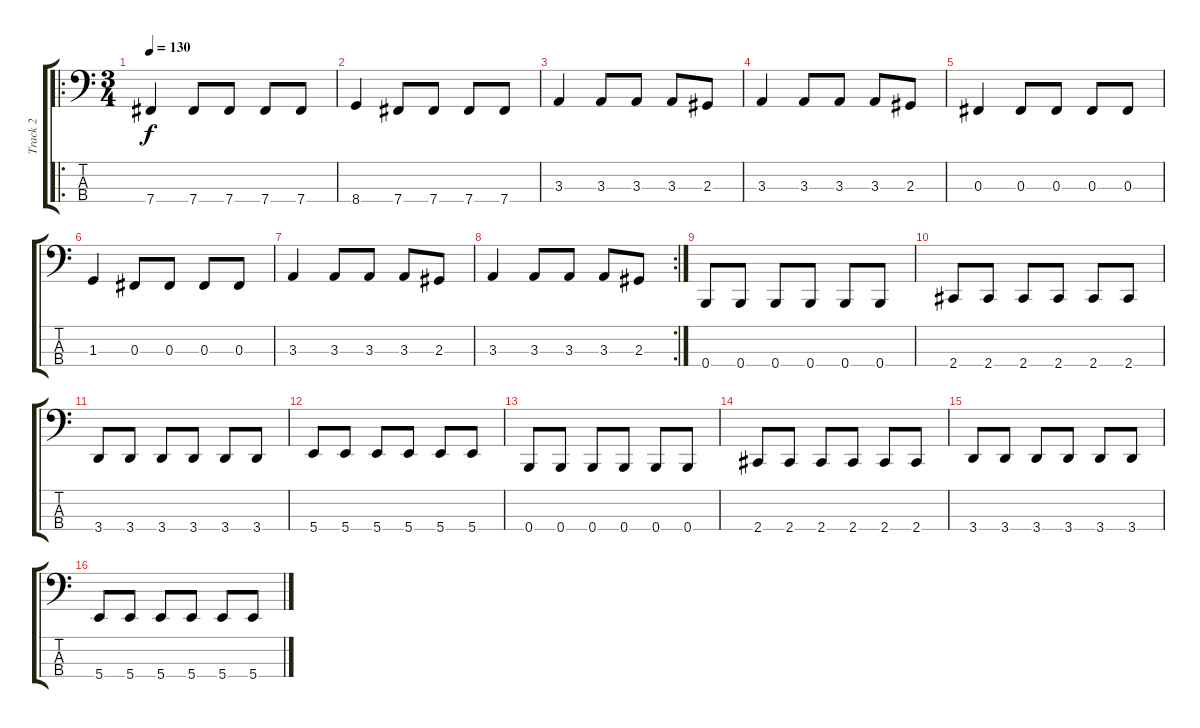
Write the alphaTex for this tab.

\track ("Track 2" "Track 2") {instrument electricbassfinger}
\staff {score tabs}
\tuning (E2 B1 Gb1 B0) {hide}
\ro
\ts (3 4)
\tempo 130
\clef f4
\ks c
7.4.4{dy f} 7.4.8 7.4.8 7.4.8 7.4.8 |
8.4.4 7.4.8 7.4.8 7.4.8 7.4.8 |
3.3.4 3.3.8 3.3.8 3.3.8 2.3.8 |
3.3.4 3.3.8 3.3.8 3.3.8 2.3.8 |
0.3.4 0.3.8 0.3.8 0.3.8 0.3.8 |
1.3.4 0.3.8 0.3.8 0.3.8 0.3.8 |
3.3.4 3.3.8 3.3.8 3.3.8 2.3.8 |
\rc 2
3.3.4 3.3.8 3.3.8 3.3.8 2.3.8 |
0.4.8 0.4.8 0.4.8 0.4.8 0.4.8 0.4.8 |
2.4.8 2.4.8 2.4.8 2.4.8 2.4.8 2.4.8 |
3.4.8 3.4.8 3.4.8 3.4.8 3.4.8 3.4.8 |
5.4.8 5.4.8 5.4.8 5.4.8 5.4.8 5.4.8 |
0.4.8 0.4.8 0.4.8 0.4.8 0.4.8 0.4.8 |
2.4.8 2.4.8 2.4.8 2.4.8 2.4.8 2.4.8 |
3.4.8 3.4.8 3.4.8 3.4.8 3.4.8 3.4.8 |
5.4.8 5.4.8 5.4.8 5.4.8 5.4.8 5.4.8
